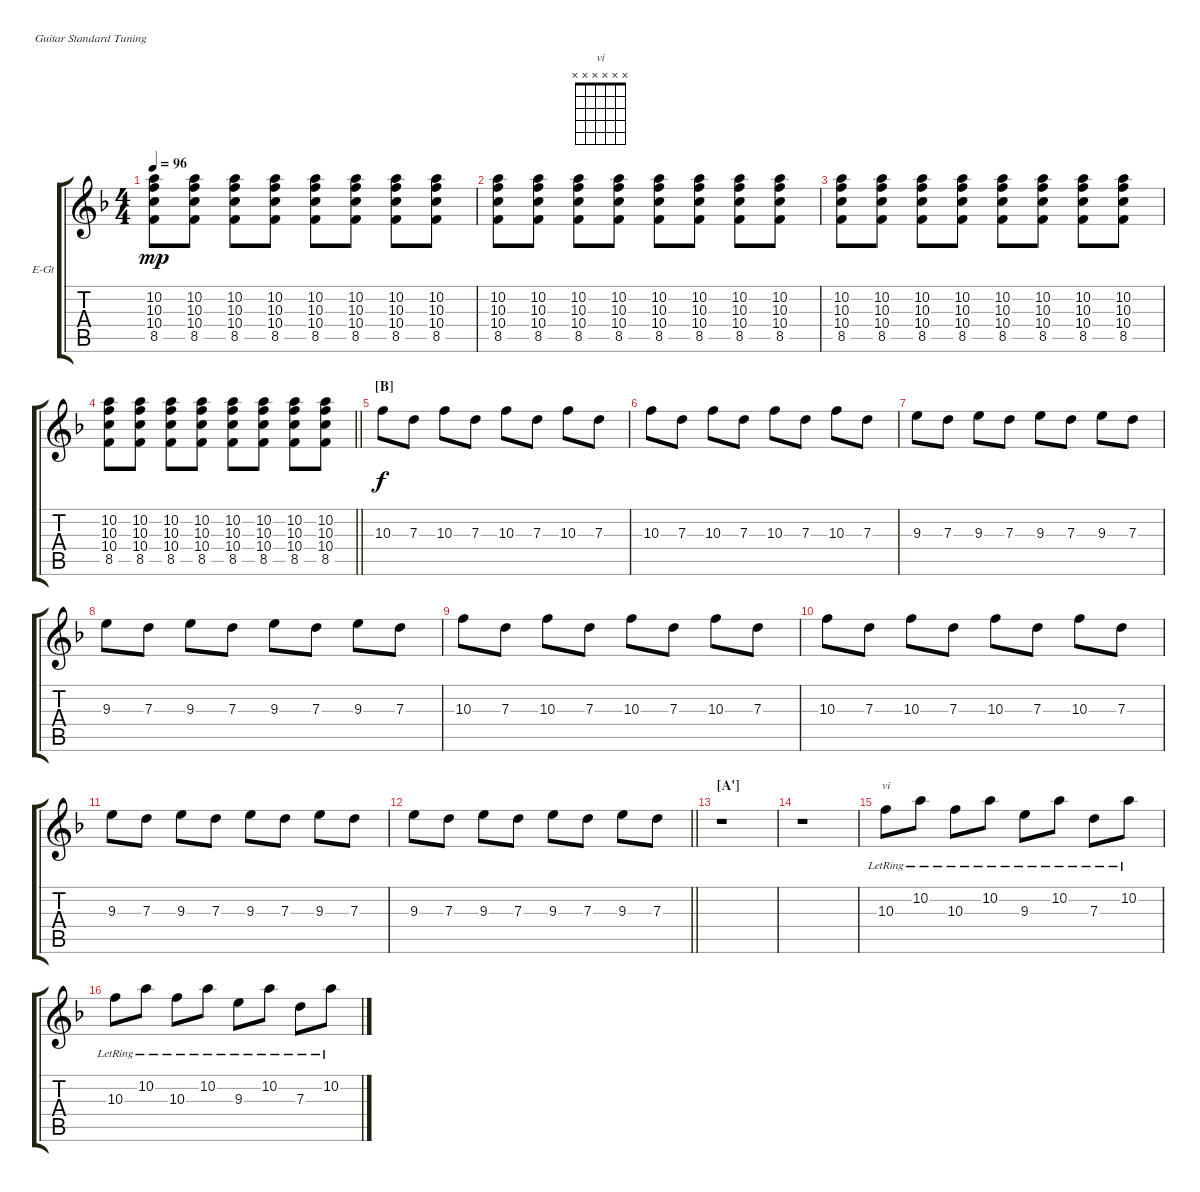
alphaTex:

\bracketExtendMode groupsimilarinstruments
\firstSystemTrackNameOrientation horizontal
\otherSystemsTrackNameOrientation horizontal
\track ("Albert Hammond" "E-Gt") {instrument distortionguitar}
\staff {score tabs}
\tuning (E4 B3 G3 D3 A2 E2)
\chord ("vi" x x x x x x)
\ts (4 4)
\tempo 96
\clef g2
\ks f
(10.2 10.3 10.4 8.5).8{dy mp} (10.2 10.3 10.4 8.5).8 (10.2 10.3 10.4 8.5).8 (10.2 10.3 10.4 8.5).8 (10.2 10.3 10.4 8.5).8 (10.2 10.3 10.4 8.5).8 (10.2 10.3 10.4 8.5).8 (10.2 10.3 10.4 8.5).8 |
(10.2 10.3 10.4 8.5).8 (10.2 10.3 10.4 8.5).8 (10.2 10.3 10.4 8.5).8 (10.2 10.3 10.4 8.5).8 (10.2 10.3 10.4 8.5).8 (10.2 10.3 10.4 8.5).8 (10.2 10.3 10.4 8.5).8 (10.2 10.3 10.4 8.5).8 |
(10.2 10.3 10.4 8.5).8 (10.2 10.3 10.4 8.5).8 (10.2 10.3 10.4 8.5).8 (10.2 10.3 10.4 8.5).8 (10.2 10.3 10.4 8.5).8 (10.2 10.3 10.4 8.5).8 (10.2 10.3 10.4 8.5).8 (10.2 10.3 10.4 8.5).8 |
\barLineRight lightlight
(10.2 10.3 10.4 8.5).8 (10.2 10.3 10.4 8.5).8 (10.2 10.3 10.4 8.5).8 (10.2 10.3 10.4 8.5).8 (10.2 10.3 10.4 8.5).8 (10.2 10.3 10.4 8.5).8 (10.2 10.3 10.4 8.5).8 (10.2 10.3 10.4 8.5).8 |
\section ("B" "")
10.3.8{dy f} 7.3.8 10.3.8 7.3.8 10.3.8 7.3.8 10.3.8 7.3.8 |
10.3.8 7.3.8 10.3.8 7.3.8 10.3.8 7.3.8 10.3.8 7.3.8 |
9.3.8 7.3.8 9.3.8 7.3.8 9.3.8 7.3.8 9.3.8 7.3.8 |
9.3.8 7.3.8 9.3.8 7.3.8 9.3.8 7.3.8 9.3.8 7.3.8 |
10.3.8 7.3.8 10.3.8 7.3.8 10.3.8 7.3.8 10.3.8 7.3.8 |
10.3.8 7.3.8 10.3.8 7.3.8 10.3.8 7.3.8 10.3.8 7.3.8 |
9.3.8 7.3.8 9.3.8 7.3.8 9.3.8 7.3.8 9.3.8 7.3.8 |
\barLineRight lightlight
9.3.8 7.3.8 9.3.8 7.3.8 9.3.8 7.3.8 9.3.8 7.3.8 |
\section ("A'" "")
r.1 |
r.1 |
10.3{lr}.8{ch "vi"} 10.2{lr}.8 10.3{lr}.8 10.2{lr}.8 9.3{lr}.8 10.2{lr}.8 7.3{lr}.8 10.2{lr}.8 |
10.3{lr}.8 10.2{lr}.8 10.3{lr}.8 10.2{lr}.8 9.3{lr}.8 10.2{lr}.8 7.3{lr}.8 10.2{lr}.8
